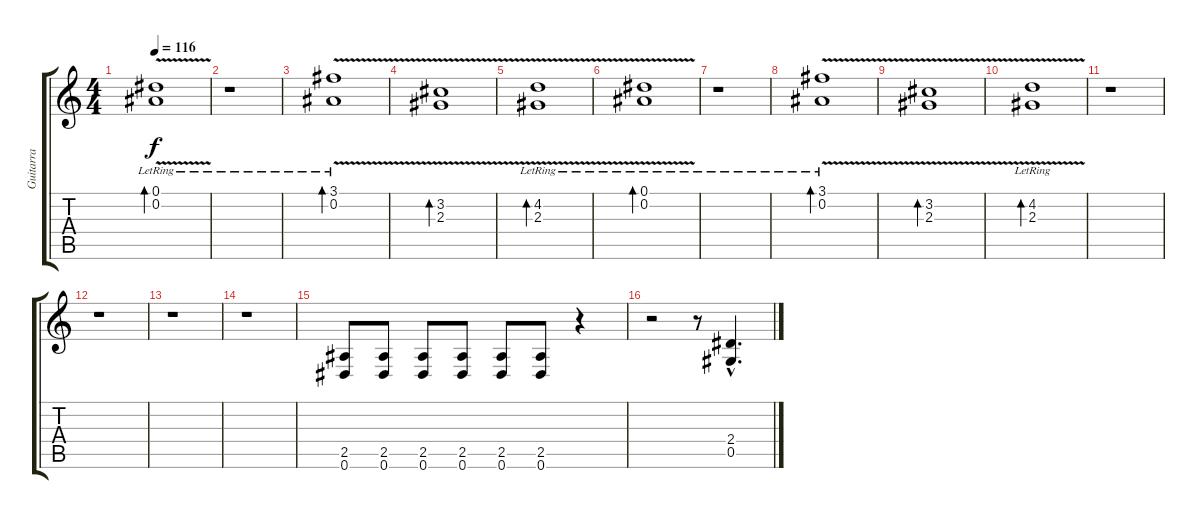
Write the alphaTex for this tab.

\track ("Guitarra" "Guitarra") {instrument distortionguitar}
\staff {score tabs}
\tuning (Eb4 Bb3 Gb3 Db3 Ab2 Eb2) {hide}
\ts (4 4)
\tempo 116
\clef g2
\ks c
(0.1{v lr} 0.2{v lr}).1{bd 120 dy f instrument electricguitarclean} |
r.1 |
(3.1{v lr} 0.2{v lr}).1{bd 120} |
(3.2{v} 2.3{v}).1{bd 120} |
(4.2{v lr} 2.3{v lr}).1{bd 120} |
(0.1{v lr} 0.2{v lr}).1{bd 120 instrument electricguitarclean} |
r.1 |
(3.1{v lr} 0.2{v lr}).1{bd 120} |
(3.2{v} 2.3{v}).1{bd 120} |
(4.2{v lr} 2.3{v lr}).1{bd 120} |
r.1 |
r.1 |
r.1 |
r.1 |
(2.5 0.6).8{instrument distortionguitar} (2.5 0.6).8 (2.5 0.6).8 (2.5 0.6).8 (2.5 0.6).8 (2.5 0.6).8 r.4 |
r.2 r.8 (2.4{hac} 0.5{hac}).4{d}
